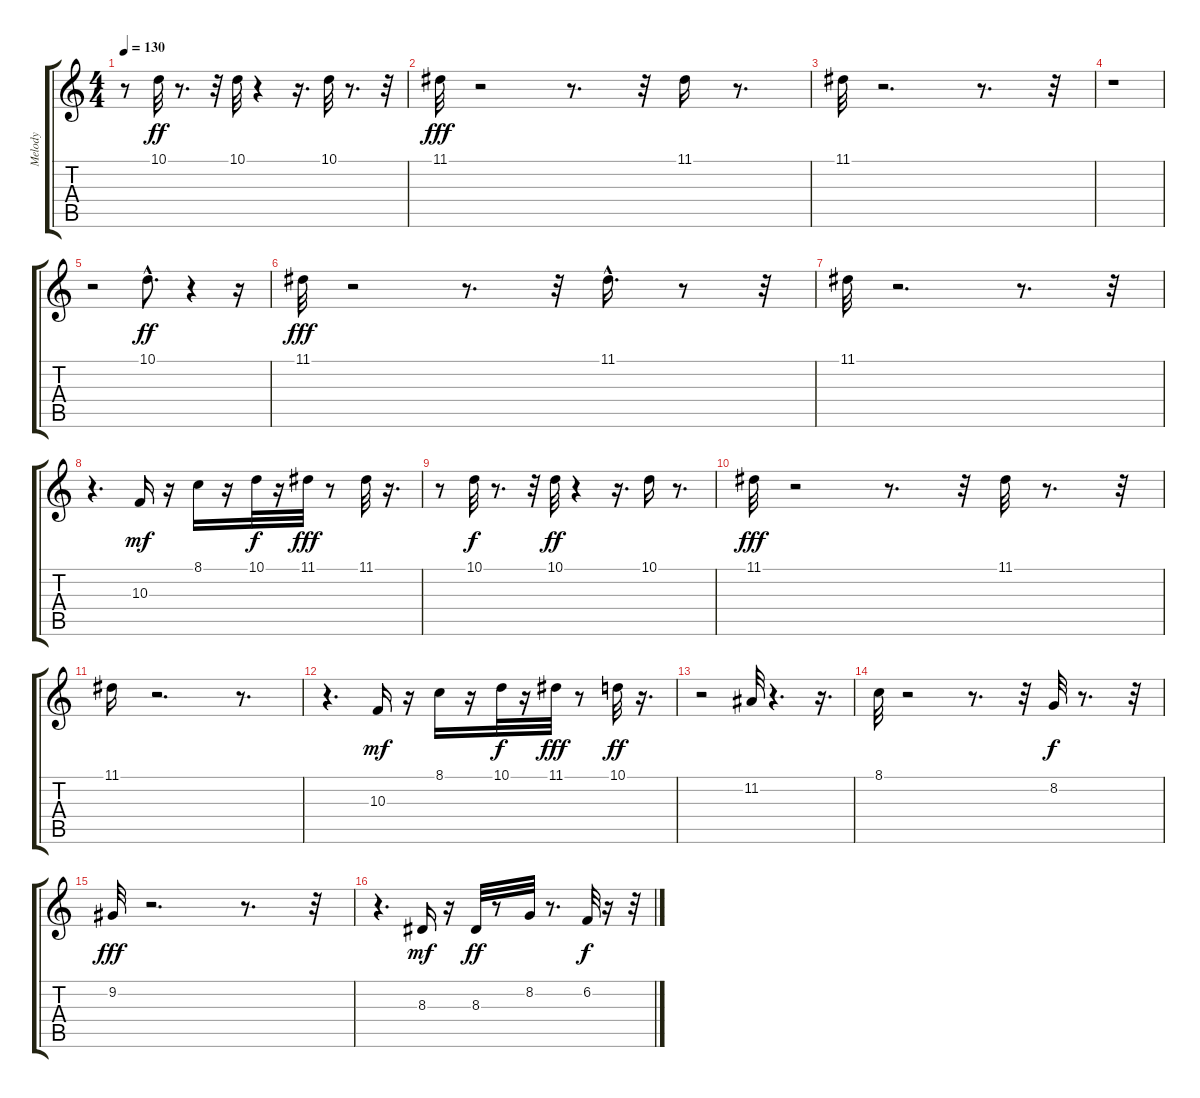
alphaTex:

\track ("Melody" "Melody") {instrument fx5brightness}
\staff {score tabs}
\tuning (E4 B3 G3 D3 A2 E2) {hide}
\ts (4 4)
\tempo 130
\clef g2
\ks c
r.8{dy ff} 10.1.32 r.8{d} r.32 10.1.32 r.4 r.16{d} 10.1.32 r.8{d} r.32 |
11.1.32{dy fff} r.2 r.8{d} r.32 11.1.16 r.8{d} |
11.1.32 r.2{d} r.8{d} r.32 |
r.1 |
r.2 10.1{hac}.8{d dy ff} r.4 r.16 |
11.1.32{dy fff} r.2 r.8{d} r.32 11.1{hac}.16{d} r.8 r.32 |
11.1.32 r.2{d} r.8{d} r.32 |
r.4{d} 10.3.16{dy mf} r.16 8.1.16 r.16 10.1.32{dy f} r.16 11.1.32{dy fff} r.8 11.1.32 r.16{d} |
r.8 10.1.32{dy f} r.8{d} r.32 10.1.32{dy ff} r.4 r.16{d} 10.1.16 r.8{d} |
11.1.32{dy fff} r.2 r.8{d} r.32 11.1.32 r.8{d} r.32 |
11.1.16 r.2{d} r.8{d} |
r.4{d} 10.3.16{dy mf} r.16 8.1.16 r.16 10.1.32{dy f} r.16 11.1.32{dy fff} r.8 10.1.32{dy ff} r.16{d} |
r.2 11.2.32 r.4{d} r.16{d} |
8.1.32 r.2 r.8{d} r.32 8.2.32{dy f} r.8{d} r.32 |
9.2.32{dy fff} r.2{d} r.8{d} r.32 |
r.4{d} 8.3.16{dy mf} r.16 8.3.32{dy ff} r.8 8.2.32 r.8{d} 6.2.32{dy f} r.16 r.32
